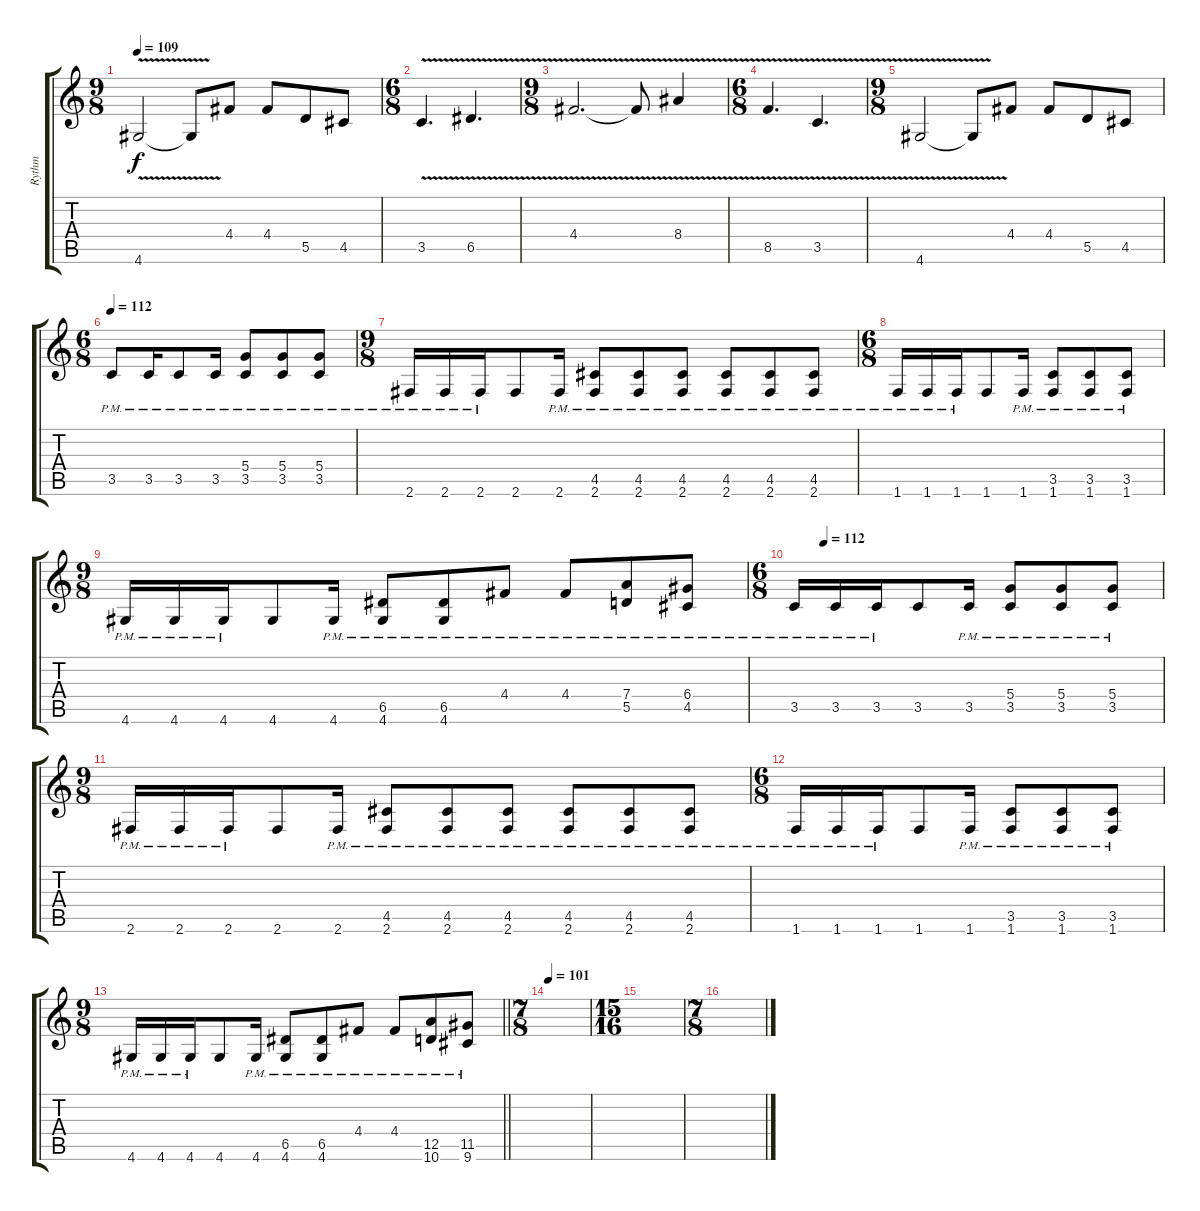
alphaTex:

\track ("Rythm" "Rythm") {instrument overdrivenguitar}
\staff {score tabs}
\tuning (E4 B3 G3 D3 A2 E2) {hide}
\ts (9 8)
\tempo 109
\clef g2
\ks c
4.6{v}.2{dy f} 4.6{t}.8 4.4.8 4.4.8 5.5.8 4.5.8 |
\ts (6 8)
3.5{v}.4{d} 6.5{v}.4{d} |
\ts (9 8)
4.4{v}.2{d} 4.4{t}.8 8.4{v}.4 |
\ts (6 8)
8.5{v}.4{d} 3.5{v}.4{d} |
\ts (9 8)
4.6{v}.2 4.6{t}.8 4.4.8 4.4.8 5.5.8 4.5.8 |
\ts (6 8)
\tempo 112
3.5{pm}.8 3.5{pm}.16 3.5{pm}.8 3.5{pm}.16 (5.4{pm} 3.5{pm}).8 (5.4{pm} 3.5{pm}).8 (5.4{pm} 3.5{pm}).8 |
\ts (9 8)
2.6{pm}.16 2.6{pm}.16 2.6{pm}.16 2.6.8 2.6{pm}.16 (4.5{pm} 2.6{pm}).8 (4.5{pm} 2.6{pm}).8 (4.5{pm} 2.6{pm}).8 (4.5{pm} 2.6{pm}).8 (4.5{pm} 2.6{pm}).8 (4.5{pm} 2.6{pm}).8 |
\ts (6 8)
1.6{pm}.16 1.6{pm}.16 1.6{pm}.16 1.6.8 1.6{pm}.16 (3.5{pm} 1.6{pm}).8 (3.5{pm} 1.6{pm}).8 (3.5{pm} 1.6{pm}).8 |
\ts (9 8)
4.6{pm}.16 4.6{pm}.16 4.6{pm}.16 4.6.8 4.6{pm}.16 (6.5{pm} 4.6{pm}).8 (6.5{pm} 4.6{pm}).8 4.4{pm}.8 4.4{pm}.8 (7.4{pm} 5.5{pm}).8 (6.4{pm} 4.5{pm}).8 |
\ts (6 8)
\tempo (112 0.08333333333333333)
3.5{pm}.16 3.5{pm}.16 3.5{pm}.16 3.5.8 3.5{pm}.16 (5.4{pm} 3.5{pm}).8 (5.4{pm} 3.5{pm}).8 (5.4{pm} 3.5{pm}).8 |
\ts (9 8)
2.6{pm}.16 2.6{pm}.16 2.6{pm}.16 2.6.8 2.6{pm}.16 (4.5{pm} 2.6{pm}).8 (4.5{pm} 2.6{pm}).8 (4.5{pm} 2.6{pm}).8 (4.5{pm} 2.6{pm}).8 (4.5{pm} 2.6{pm}).8 (4.5{pm} 2.6{pm}).8 |
\ts (6 8)
1.6{pm}.16 1.6{pm}.16 1.6{pm}.16 1.6.8 1.6{pm}.16 (3.5{pm} 1.6{pm}).8 (3.5{pm} 1.6{pm}).8 (3.5{pm} 1.6{pm}).8 |
\ts (9 8)
\barLineRight lightlight
4.6{pm}.16 4.6{pm}.16 4.6{pm}.16 4.6.8 4.6{pm}.16 (6.5{pm} 4.6{pm}).8 (6.5{pm} 4.6{pm}).8 4.4{pm}.8 4.4{pm}.8 (12.5{pm} 10.6{pm}).8 (11.5{pm} 9.6{pm}).8 |
\ts (7 8)
\tempo 101
|
\ts (15 16)
|
\ts (7 8)
